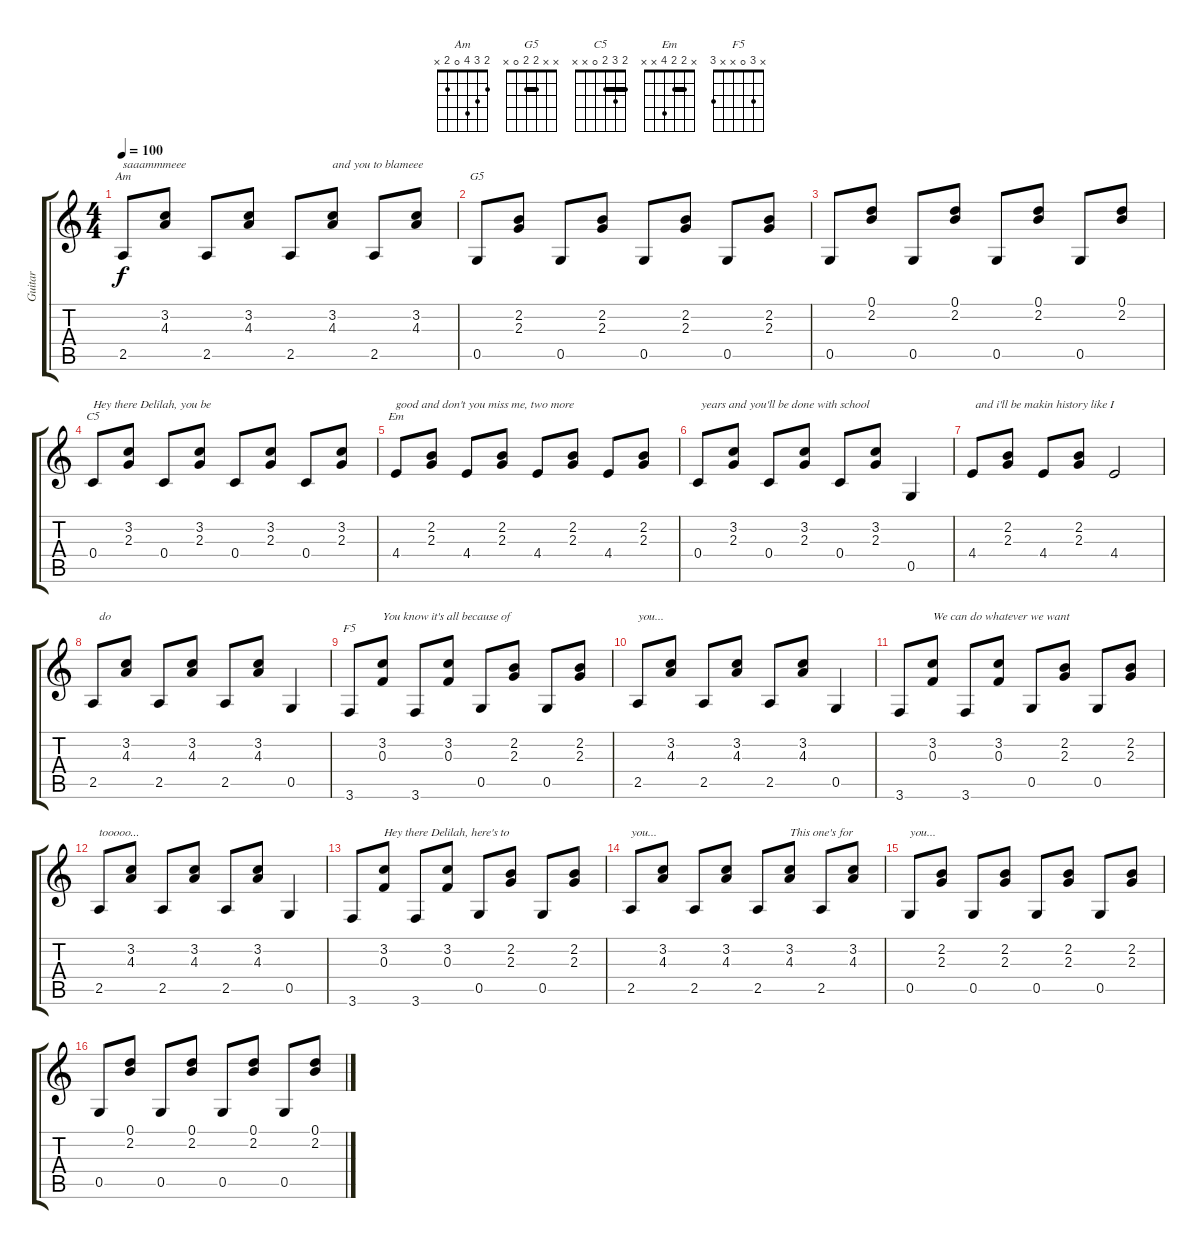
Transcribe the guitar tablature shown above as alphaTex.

\track ("Guitar" "Guitar") {instrument acousticguitarsteel}
\staff {score tabs}
\tuning (D4 A3 F3 C3 G2 D2) {hide}
\chord ("Am" 2 3 4 0 2 x)
\chord ("G5" x x 2 2 0 x) {barre 2}
\chord ("C5" 2 3 2 0 x x) {barre 2}
\chord ("Em" x 2 2 4 x x) {barre 2}
\chord ("F5" x 3 0 x x 3)
\ts (4 4)
\tempo 100
\clef g2
\ks c
2.5.8{ch "Am" txt "saaammmeee" dy f} (3.2 4.3).8 2.5.8 (3.2 4.3).8 2.5.8 (3.2 4.3).8{txt "and you to blameee"} 2.5.8 (3.2 4.3).8 |
0.5.8{ch "G5"} (2.2 2.3).8 0.5.8 (2.2 2.3).8 0.5.8 (2.2 2.3).8 0.5.8 (2.2 2.3).8 |
0.5.8 (0.1 2.2).8 0.5.8 (0.1 2.2).8 0.5.8 (0.1 2.2).8 0.5.8 (0.1 2.2).8 |
0.4.8{ch "C5" txt "Hey there Delilah, you be"} (3.2 2.3).8 0.4.8 (3.2 2.3).8 0.4.8 (3.2 2.3).8 0.4.8 (3.2 2.3).8 |
4.4.8{ch "Em" txt "good and don't you miss me, two more "} (2.2 2.3).8 4.4.8 (2.2 2.3).8 4.4.8 (2.2 2.3).8 4.4.8 (2.2 2.3).8 |
0.4.8{txt " years and you'll be done with school"} (3.2 2.3).8 0.4.8 (3.2 2.3).8 0.4.8 (3.2 2.3).8 0.5.4 |
4.4.8{txt " and i'll be makin history like I "} (2.2 2.3).8 4.4.8 (2.2 2.3).8 4.4.2 |
2.5.8{txt "  do"} (3.2 4.3).8 2.5.8 (3.2 4.3).8 2.5.8 (3.2 4.3).8 0.5.4 |
3.6.8{ch "F5"} (3.2 0.3).8{txt "You know it's all because of"} 3.6.8 (3.2 0.3).8 0.5.8 (2.2 2.3).8 0.5.8 (2.2 2.3).8 |
2.5.8{txt "you..."} (3.2 4.3).8 2.5.8 (3.2 4.3).8 2.5.8 (3.2 4.3).8 0.5.4 |
3.6.8 (3.2 0.3).8{txt "We can do whatever we want"} 3.6.8 (3.2 0.3).8 0.5.8 (2.2 2.3).8 0.5.8 (2.2 2.3).8 |
2.5.8{txt "tooooo..."} (3.2 4.3).8 2.5.8 (3.2 4.3).8 2.5.8 (3.2 4.3).8 0.5.4 |
3.6.8 (3.2 0.3).8{txt "Hey there Delilah, here's to"} 3.6.8 (3.2 0.3).8 0.5.8 (2.2 2.3).8 0.5.8 (2.2 2.3).8 |
2.5.8{txt "you..."} (3.2 4.3).8 2.5.8 (3.2 4.3).8 2.5.8 (3.2 4.3).8{txt "This one's for"} 2.5.8 (3.2 4.3).8 |
0.5.8{txt "you..."} (2.2 2.3).8 0.5.8 (2.2 2.3).8 0.5.8 (2.2 2.3).8 0.5.8 (2.2 2.3).8 |
0.5.8 (0.1 2.2).8 0.5.8 (0.1 2.2).8 0.5.8 (0.1 2.2).8 0.5.8 (0.1 2.2).8
